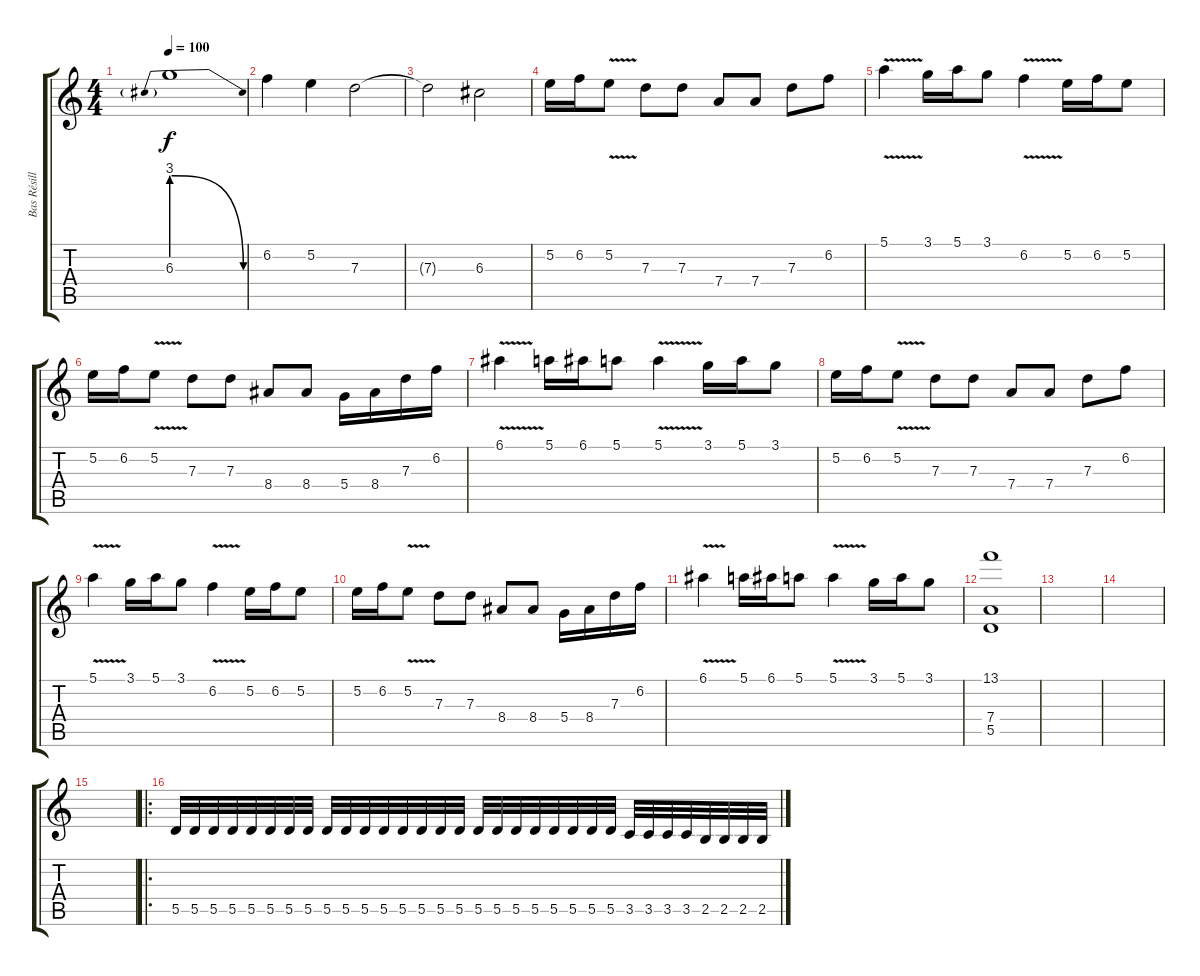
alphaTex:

\track ("Bas Résille" "Bas Résill") {instrument distortionguitar}
\staff {score tabs}
\tuning (E4 B3 G3 D3 A2 E2) {hide}
\ts (4 4)
\tempo 100
\clef g2
\ks c
6.3{be (prebendrelease 0 12 60 0)}.1{dy f} |
6.2.4 5.2.4 7.3.2 |
7.3{t}.2 6.3.2 |
5.2.16 6.2.16 5.2{v}.8 7.3.8 7.3.8 7.4.8 7.4.8 7.3.8 6.2.8 |
5.1{v}.4 3.1.16 5.1.16 3.1.8 6.2{v}.4 5.2.16 6.2.16 5.2.8 |
5.2.16 6.2.16 5.2{v}.8 7.3.8 7.3.8 8.4.8 8.4.8 5.4.16 8.4.16 7.3.16 6.2.16 |
6.1{v}.4 5.1.16 6.1.16 5.1.8 5.1{v}.4 3.1.16 5.1.16 3.1.8 |
5.2.16 6.2.16 5.2{v}.8 7.3.8 7.3.8 7.4.8 7.4.8 7.3.8 6.2.8 |
5.1{v}.4 3.1.16 5.1.16 3.1.8 6.2{v}.4 5.2.16 6.2.16 5.2.8 |
5.2.16 6.2.16 5.2{v}.8 7.3.8 7.3.8 8.4.8 8.4.8 5.4.16 8.4.16 7.3.16 6.2.16 |
6.1{v}.4 5.1.16 6.1.16 5.1.8 5.1{v}.4 3.1.16 5.1.16 3.1.8 |
(13.1 7.4 5.5).1{volume 1} |
|
|
|
\ro
5.5.32 5.5.32 5.5.32 5.5.32 5.5.32 5.5.32 5.5.32 5.5.32 5.5.32 5.5.32 5.5.32 5.5.32 5.5.32 5.5.32 5.5.32 5.5.32 5.5.32 5.5.32 5.5.32 5.5.32 5.5.32 5.5.32 5.5.32 5.5.32 3.5.32 3.5.32 3.5.32 3.5.32 2.5.32 2.5.32 2.5.32 2.5.32
